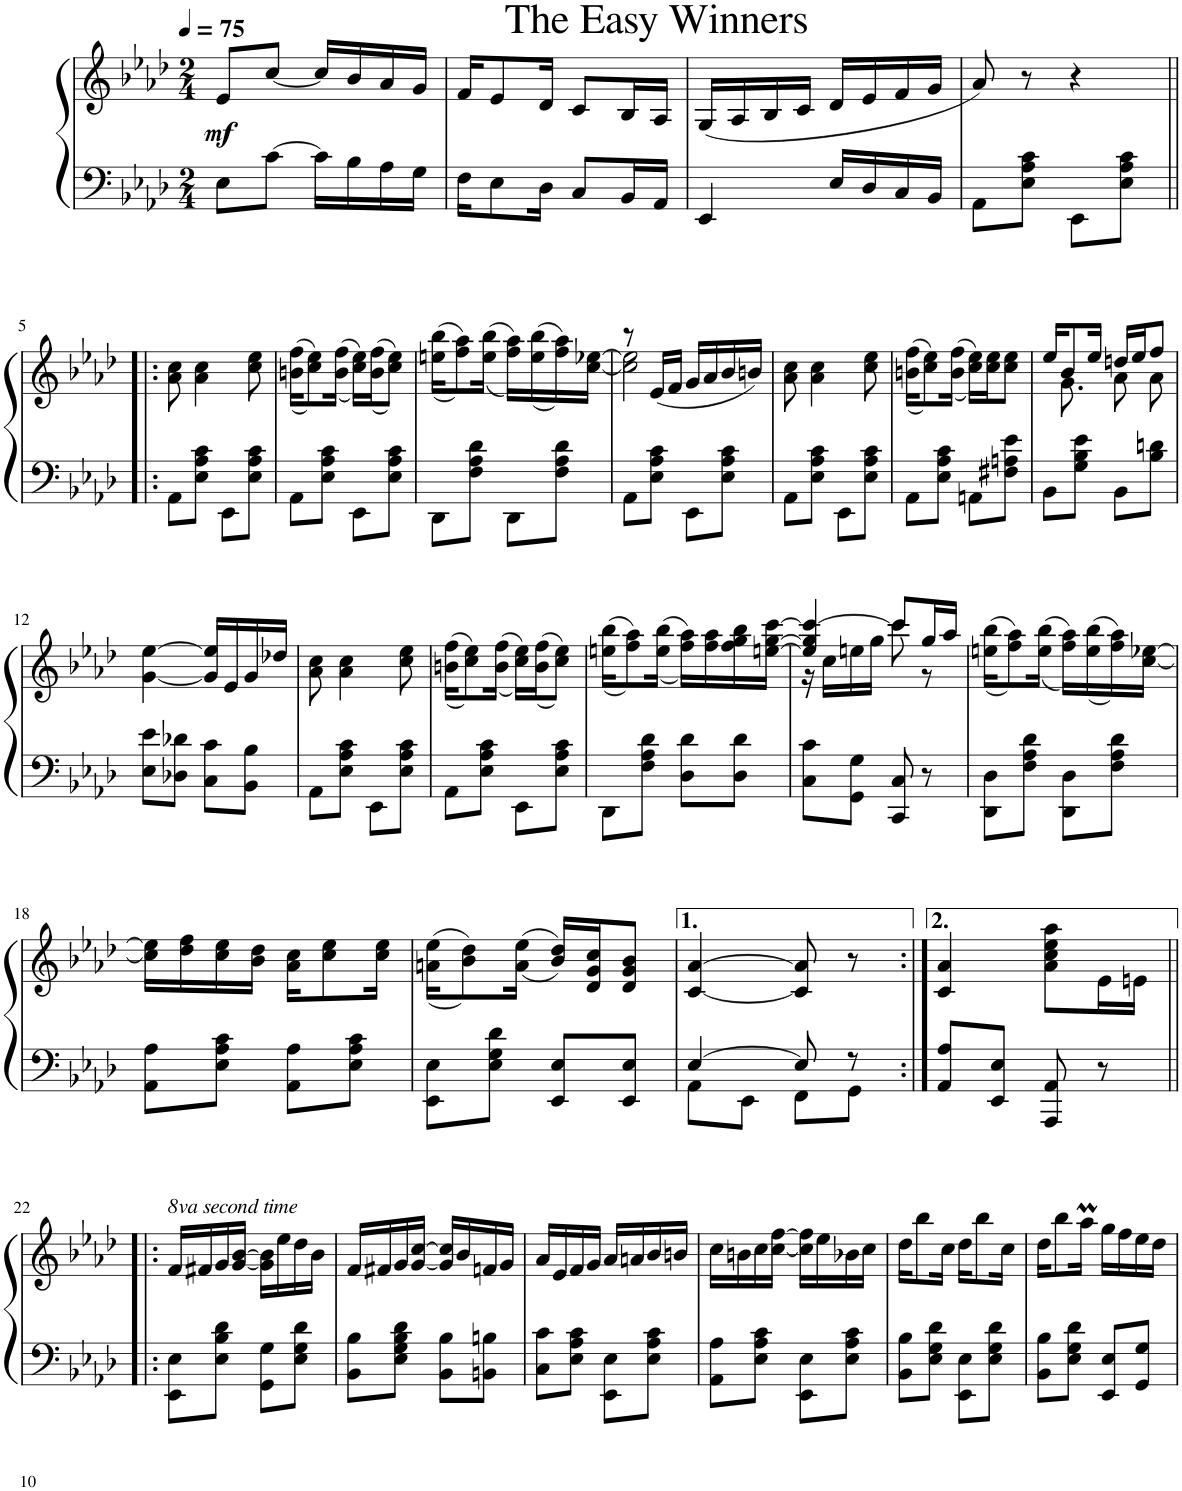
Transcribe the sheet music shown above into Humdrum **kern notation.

**kern	**kern	**dynam
*part1	*part1	*part1
*staff2	*staff1	*staff1/2
*I"Piano	*	*
*I'Pno.	*	*
!!LO:PB:g=z
*clefF4	*clefG2	*
*k[b-e-a-d-]	*k[b-e-a-d-]	*
*M2/4	*M2/4	*
*MM75	*MM75	*
=1	=1	=1
!	!LO:TX:a:t=The Easy Winners	!
!	!	!LO:DY:b
8E-\L	8e-/L	mf
[8c\J	[8cc/J	.
16c\LL]	16cc/LL]	.
16B-\	16b-/	.
16A-\	16a-/	.
16G\JJ	16g/JJ	.
=2	=2	=2
16F\KL	16f/KL	.
8E-\	8e-/	.
16D-\Jk	16d-/Jk	.
8C/L	8c/L	.
16BB-/L	16B-/L	.
16AA-/JJ	16A-/JJ	.
=3	=3	=3
4EE-/	(16G/LL	.
.	16A-/	.
.	16B-/	.
.	16c/JJ	.
16E-/LL	16d-/LL	.
16D-/	16e-/	.
16C/	16f/	.
16BB-/JJ	16g/JJ	.
=4	=4	=4
8AA-\L	8a-/)	.
8E-\ 8A-\ 8c\J	8r	.
8EE-\L	4r	.
8E-\ 8A-\ 8c\J	.	.
!!LO:LB:g=z
=5!|:	=5!|:	=5!|:
8AA-\L	8a-\ 8cc\	.
8E-\ 8A-\ 8c\J	4a-\ 4cc\	.
8EE-\L	.	.
8E-\ 8A-\ 8c\J	8cc\ 8ee-\	.
=6	=6	=6
8AA-\L	((<16bn\ 16ff\KL	.
.	8cc\ 8ee-\))	.
8E-\ 8A-\ 8c\J	.	.
.	((<16b\ 16ff\Jk	.
8EE-\L	16cc\ 16ee-\LL))	.
.	((<16b\ 16ff\J	.
8E-\ 8A-\ 8c\J	8cc\ 8ee-\J))	.
=7	=7	=7
8DD-\L	(<(16een\ 16bb-\KL	.
.	8ff\ 8aa-\))	.
8F\ 8A-\ 8d-\J	.	.
.	(<(16ee\ 16bb-\Jk	.
8DD-\L	16ff\ 16aa-\LL))	.
.	((<16ee\ 16bb-\	.
8F\ 8A-\ 8d-\J	16ff\ 16aa-\))	.
.	[16cc\ [>16ee-X\JJ	.
=8	=8	=8
*	*^	*
8AA-\L	8r	2cc\] 2ee-\]	.
8E-\ 8A-\ 8c\J	(<16e-/LL	.	.
.	16f/JJ	.	.
8EE-\L	16g/LL	.	.
.	16a-/	.	.
8E-\ 8A-\ 8c\J	16b-/	.	.
.	16bn/JJ)	.	.
*	*v	*v	*
=9	=9	=9
8AA-\L	8a-\ 8cc\	.
8E-\ 8A-\ 8c\J	4a-\ 4cc\	.
8EE-\L	.	.
8E-\ 8A-\ 8c\J	8cc\ 8ee-\	.
=10	=10	=10
8AA-\L	((<16bn\ 16ff\KL	.
.	8cc\ 8ee-\))	.
8E-\ 8A-\ 8c\J	.	.
.	((<16b\ 16ff\Jk	.
8AAn\L	16cc\ 16ee-\LL))	.
.	16cc\ 16ee-\J	.
8F#X\ 8An\ 8e-\J	8cc\ 8ee-\J	.
=11	=11	=11
*	*^	*
8BB-\L	16ee-/KL	16ryy	.
.	8b-/	8.g\	.
8G\ 8B-\ 8e-\J	.	.	.
.	16ee-/Jk	.	.
8BB-\L	16ddn/LL	8a-\	.
.	16ee-/J	.	.
8B-\ 8dn\J	8ff/J	8a-\	.
*	*v	*v	*
!!LO:LB:g=z
=12	=12	=12
8E-\ 8e-\L	[4g\ [4ee-\	.
8D-X\ 8d-X\J	.	.
8C\ 8c\L	16g/] 16ee-/]LL	.
.	16e-/	.
8BB-\ 8B-\J	16g/	.
.	16dd-X/JJ	.
=13	=13	=13
8AA-\L	8a-\ 8cc\	.
8E-\ 8A-\ 8c\J	4a-\ 4cc\	.
8EE-\L	.	.
8E-\ 8A-\ 8c\J	8cc\ 8ee-\	.
=14	=14	=14
8AA-\L	((<16bn\ 16ff\KL	.
.	8cc\ 8ee-\))	.
8E-\ 8A-\ 8c\J	.	.
.	((<16b\ 16ff\Jk	.
8EE-\L	16cc\ 16ee-\LL))	.
.	((<16b\ 16ff\J	.
8E-\ 8A-\ 8c\J	8cc\ 8ee-\J))	.
=15	=15	=15
8DD-\L	(<(16een\ 16bb-\KL	.
.	8ff\ 8aa-\))	.
8F\ 8A-\ 8d-\J	.	.
.	(<(16ee\ 16bb-\Jk	.
8D-\ 8d-\L	16ff\ 16aa-\LL))	.
.	16ff\ 16aa-\	.
8D-\ 8d-\J	16ff\ 16gg\ 16bb-\	.
.	[16een\ [>16gg\ [>16ccc\JJ	.
=16	=16	=16
*	*^	*
8C\ 8c\L	4ee/] 4gg/] 4ccc/_	16r	.
.	.	16cc\LL	.
8GG\ 8G\J	.	16een\	.
.	.	16gg\JJ	.
8CC/ 8C/	8ccc/L]	8ccc\	.
8r	16gg/L	8r	.
.	16aa-/JJ	.	.
*	*v	*v	*
=17	=17	=17
8DD-\ 8D-\L	(<(16een\ 16bb-\KL	.
.	8ff\ 8aa-\))	.
8F\ 8A-\ 8d-\J	.	.
.	(<(16ee\ 16bb-\Jk	.
8DD-\ 8D-\L	16ff\ 16aa-\LL))	.
.	(<(16ee\ 16bb-\	.
8F\ 8A-\ 8d-\J	16ff\ 16aa-\))	.
.	[16cc\ [16ee-X\JJ	.
!!LO:LB:g=z
=18	=18	=18
8AA-\ 8A-\L	16cc\] 16ee-\]LL	.
.	16dd-\ 16ff\	.
8E-\ 8A-\ 8c\J	16cc\ 16ee-\	.
.	16b-\ 16dd-\JJ	.
8AA-\ 8A-\L	16a-\ 16cc\KL	.
.	8cc\ 8ee-\	.
8E-\ 8A-\ 8c\J	.	.
.	16cc\ 16ee-\Jk	.
=19	=19	=19
8EE-\ 8E-\L	(<(16an\ 16ee-\KL	.
.	8b-\ 8dd-\))	.
8E-\ 8G\ 8d-\J	.	.
.	(<(16a\ 16ee-\Jk	.
8EE-/ 8E-/L	16b-/ 16dd-/LL))	.
.	16d-/ 16g/ 16cc/J	.
8EE-/ 8E-/J	8d-/ 8g/ 8b-/J	.
=20	=20	=20
*^	*	*
[4E-/	8AA-\L	[4c/ [4a-/	.
.	8EE-\J	.	.
8E-/]	8FF\L	8c/] 8a-/]	.
8r	8GG\J	8r	.
*v	*v	*	*
=21:|!	=21:|!	=21:|!
8AA-/ 8A-/L	4c/ 4a-/	.
8EE-/ 8E-/J	.	.
8AAA-/ 8AA-/	8a-\ 8cc\ 8ee-\ 8aa-\L	.
8r	16e-\L	.
.	16en\JJ	.
!!LO:LB:g=z
=22!|:	=22!|:	=22!|:
!	!LO:TX:a:i:t=8va second time	!
8EE-\ 8E-\L	16f/LL	.
.	16f#X/	.
8E-\ 8B-\ 8d-\J	16g/	.
.	[16g/ [16b-/JJ	.
8GG\ 8G\L	16g\] 16b-\]LL	.
.	16ee-\	.
8E-\ 8G\ 8d-\J	16dd-\	.
.	16b-\JJ	.
=23	=23	=23
8BB-\ 8B-\L	16f/LL	.
.	16f#X/	.
8E-\ 8G\ 8B-\ 8d-\J	16g/	.
.	[16g/ [16cc/JJ	.
8BB-\ 8B-\L	16g/] 16cc/]LL	.
.	16b-/	.
8BBn\ 8Bn\J	16fn/	.
.	16g/JJ	.
=24	=24	=24
8C\ 8c\L	16a-/LL	.
.	16e-/	.
8E-\ 8A-\ 8c\J	16f/	.
.	16g/JJ	.
8EE-\ 8E-\L	16a-/LL	.
.	16an/	.
8E-\ 8A-\ 8c\J	16b-/	.
.	16bn/JJ	.
=25	=25	=25
8AA-\ 8A-\L	16cc\LL	.
.	16bn\	.
8E-\ 8A-\ 8c\J	16cc\	.
.	[16cc\ [16ff\JJ	.
8EE-\ 8E-\L	16cc\] 16ff\]LL	.
.	16ee-\	.
8E-\ 8A-\ 8c\J	16b-X\	.
.	16cc\JJ	.
=26	=26	=26
8BB-\ 8B-\L	16dd-\KL	.
.	8bb-\	.
8E-\ 8G\ 8d-\J	.	.
.	16cc\Jk	.
8EE-\ 8E-\L	16dd-\KL	.
.	8bb-\	.
8E-\ 8G\ 8d-\J	.	.
.	16cc\Jk	.
=27	=27	=27
8BB-\ 8B-\L	16dd-\KL	.
.	8bb-\	.
8E-\ 8G\ 8d-\J	.	.
.	16aa-M\Jk	.
8EE-/ 8E-/L	16gg\LL	.
.	16ff\	.
8GG/ 8G/J	16ee-\	.
.	16dd-\JJ	.
=	=	=
*-	*-	*-
